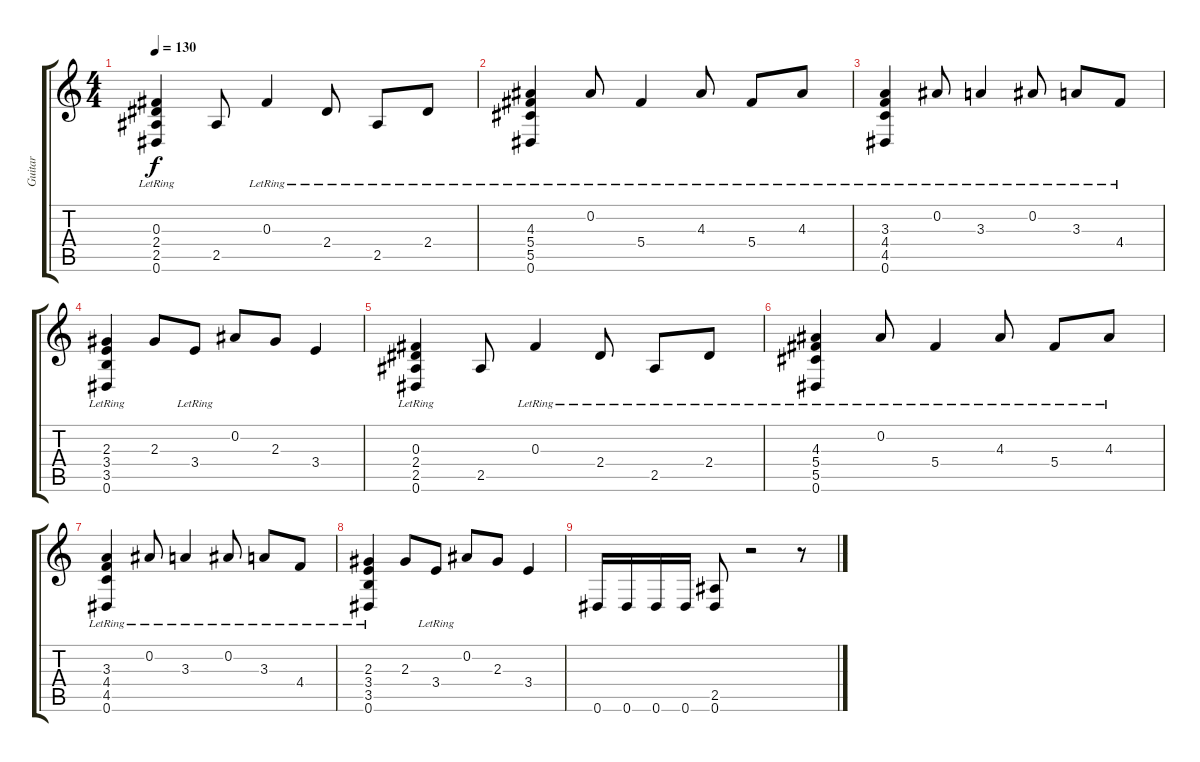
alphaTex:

\track ("Guitar" "Guitar") {instrument overdrivenguitar}
\staff {score tabs}
\tuning (Eb4 Bb3 Gb3 Db3 Ab2 Eb2) {hide}
\ts (4 4)
\tempo 130
\clef g2
\ks c
(0.3{lr} 2.4{lr} 2.5{lr} 0.6{lr}).4{dy f} 2.5.8 0.3{lr}.4 2.4{lr}.8 2.5{lr}.8 2.4{lr}.8 |
(4.3{lr} 5.4{lr} 5.5{lr} 0.6{lr}).4 0.2{lr}.8 5.4{lr}.4 4.3{lr}.8 5.4{lr}.8 4.3{lr}.8 |
(3.3{lr} 4.4{lr} 4.5{lr} 0.6{lr}).4 0.2{lr}.8 3.3{lr}.4 0.2{lr}.8 3.3{lr}.8 4.4{lr}.8 |
(2.3{lr} 3.4{lr} 3.5{lr} 0.6{lr}).4 2.3.8 3.4{lr}.8 0.2.8 2.3.8 3.4.4 |
(0.3{lr} 2.4{lr} 2.5{lr} 0.6{lr}).4 2.5.8 0.3{lr}.4 2.4{lr}.8 2.5{lr}.8 2.4{lr}.8 |
(4.3{lr} 5.4{lr} 5.5{lr} 0.6{lr}).4 0.2{lr}.8 5.4{lr}.4 4.3{lr}.8 5.4{lr}.8 4.3{lr}.8 |
(3.3{lr} 4.4{lr} 4.5{lr} 0.6{lr}).4 0.2{lr}.8 3.3{lr}.4 0.2{lr}.8 3.3{lr}.8 4.4{lr}.8 |
(2.3{lr} 3.4{lr} 3.5{lr} 0.6{lr}).4 2.3.8 3.4{lr}.8 0.2.8 2.3.8 3.4.4 |
0.6.16 0.6.16 0.6.16 0.6.16 (2.5 0.6).8 r.2 r.8
